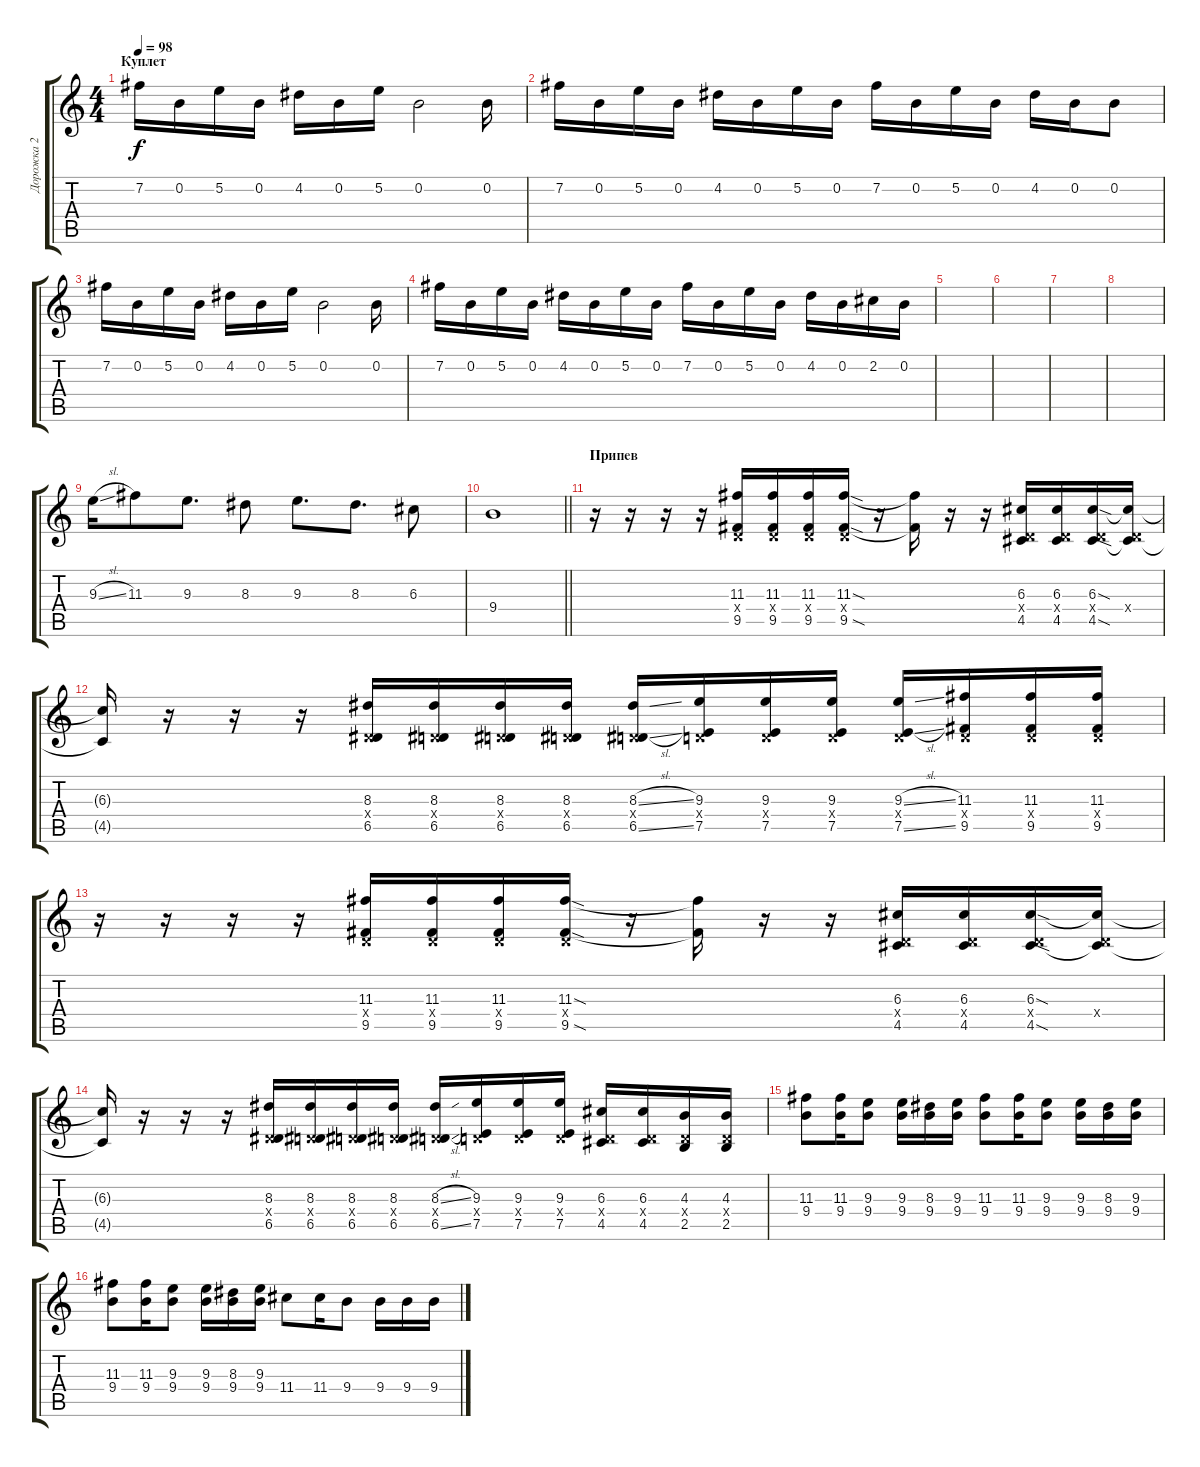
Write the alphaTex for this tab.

\track ("Дорожка 2" "Дорожка 2") {instrument distortionguitar}
\staff {score tabs}
\tuning (E4 B3 G3 D3 A2 E2) {hide}
\ts (4 4)
\section ("" "Куплет")
\tempo 98
\clef g2
\ks c
7.2.16{dy f} 0.2.16 5.2.16 0.2.16 4.2.16 0.2.16 5.2.16 0.2.2 0.2.16 |
7.2.16 0.2.16 5.2.16 0.2.16 4.2.16 0.2.16 5.2.16 0.2.16 7.2.16 0.2.16 5.2.16 0.2.16 4.2.16 0.2.16 0.2.8 |
7.2.16 0.2.16 5.2.16 0.2.16 4.2.16 0.2.16 5.2.16 0.2.2 0.2.16 |
7.2.16 0.2.16 5.2.16 0.2.16 4.2.16 0.2.16 5.2.16 0.2.16 7.2.16 0.2.16 5.2.16 0.2.16 4.2.16 0.2.16 2.2.16 0.2.16 |
|
|
|
|
9.3{sl}.16 11.3.8 9.3.8{d} 8.3.8 9.3.8{d} 8.3.8{d} 6.3.8 |
\barLineRight lightlight
9.4.1 |
\section ("" "Припев")
r.16 r.16 r.16 r.16 (11.3 0.4{x} 9.5).16 (11.3 0.4{x} 9.5).16 (11.3 0.4{x} 9.5).16 (11.3{sod} 0.4{x} 9.5{sod}).16 r.16 (11.3{t} 9.5{t}).16 r.16 r.16 (6.3 0.4{x} 4.5).16 (6.3 0.4{x} 4.5).16 (6.3{sod} 0.4{x} 4.5{sod}).16 (6.3{t} 0.4{x} 4.5{t}).16 |
(6.3{t} 4.5{t}).16 r.16 r.16 r.16 (8.3 0.4{x} 6.5).16 (8.3 0.4{x} 6.5).16 (8.3 0.4{x} 6.5).16 (8.3 0.4{x} 6.5).16 (8.3{sl} 0.4{x} 6.5{sl}).16 (9.3 0.4{x} 7.5).16 (9.3 0.4{x} 7.5).16 (9.3 0.4{x} 7.5).16 (9.3{sl} 0.4{x} 7.5{sl}).16 (11.3 0.4{x} 9.5).16 (11.3 0.4{x} 9.5).16 (11.3 0.4{x} 9.5).16 |
r.16 r.16 r.16 r.16 (11.3 0.4{x} 9.5).16 (11.3 0.4{x} 9.5).16 (11.3 0.4{x} 9.5).16 (11.3{sod} 0.4{x} 9.5{sod}).16 r.16 (11.3{t} 9.5{t}).16 r.16 r.16 (6.3 0.4{x} 4.5).16 (6.3 0.4{x} 4.5).16 (6.3{sod} 0.4{x} 4.5{sod}).16 (6.3{t} 0.4{x} 4.5{t}).16 |
(6.3{t} 4.5{t}).16 r.16 r.16 r.16 (8.3 0.4{x} 6.5).16 (8.3 0.4{x} 6.5).16 (8.3 0.4{x} 6.5).16 (8.3 0.4{x} 6.5).16 (8.3{sl} 0.4{x} 6.5{sl}).16 (9.3 0.4{x} 7.5).16 (9.3 0.4{x} 7.5).16 (9.3 0.4{x} 7.5).16 (6.3 0.4{x} 4.5).16 (6.3 0.4{x} 4.5).16 (4.3 0.4{x} 2.5).16 (4.3 0.4{x} 2.5).16 |
(11.3 9.4).8 (11.3 9.4).16 (9.3 9.4).8 (9.3 9.4).16 (8.3 9.4).16 (9.3 9.4).16 (11.3 9.4).8 (11.3 9.4).16 (9.3 9.4).8 (9.3 9.4).16 (8.3 9.4).16 (9.3 9.4).16 |
(11.3 9.4).8 (11.3 9.4).16 (9.3 9.4).8 (9.3 9.4).16 (8.3 9.4).16 (9.3 9.4).16 11.4.8 11.4.16 9.4.8 9.4.16 9.4.16 9.4.16
